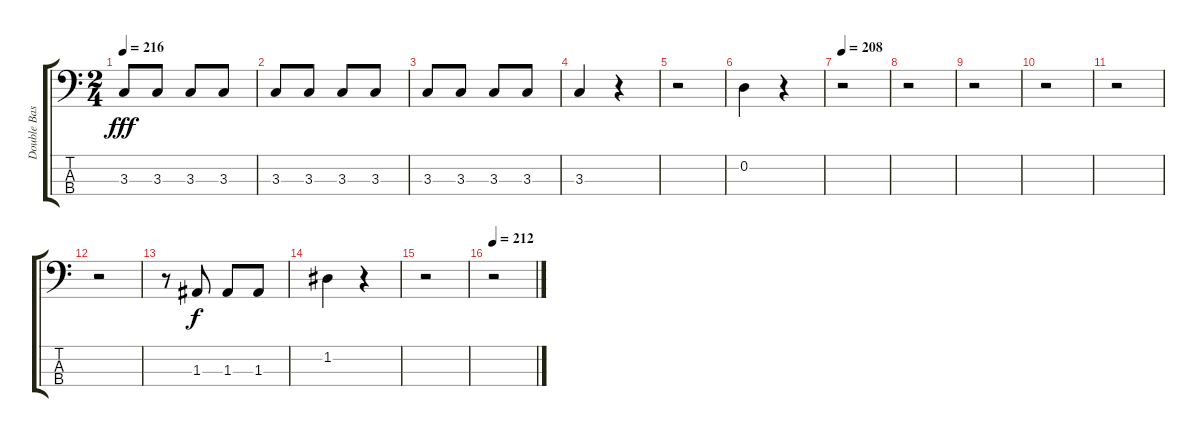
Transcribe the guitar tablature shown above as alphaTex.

\track ("Double Bass" "Double Bas") {instrument contrabass}
\staff {score tabs}
\tuning (G2 D2 A1 E1) {hide}
\ts (2 4)
\tempo 216
\clef f4
\ks c
3.3.8{dy fff} 3.3.8 3.3.8 3.3.8 |
3.3.8 3.3.8 3.3.8 3.3.8 |
3.3.8 3.3.8 3.3.8 3.3.8 |
3.3.4 r.4 |
r.2 |
0.2.4 r.4 |
\tempo 208
r.2 |
r.2 |
r.2 |
r.2 |
r.2 |
r.2 |
r.8 1.3.8{dy f} 1.3.8 1.3.8 |
1.2.4 r.4 |
r.2 |
\tempo 212
r.2
